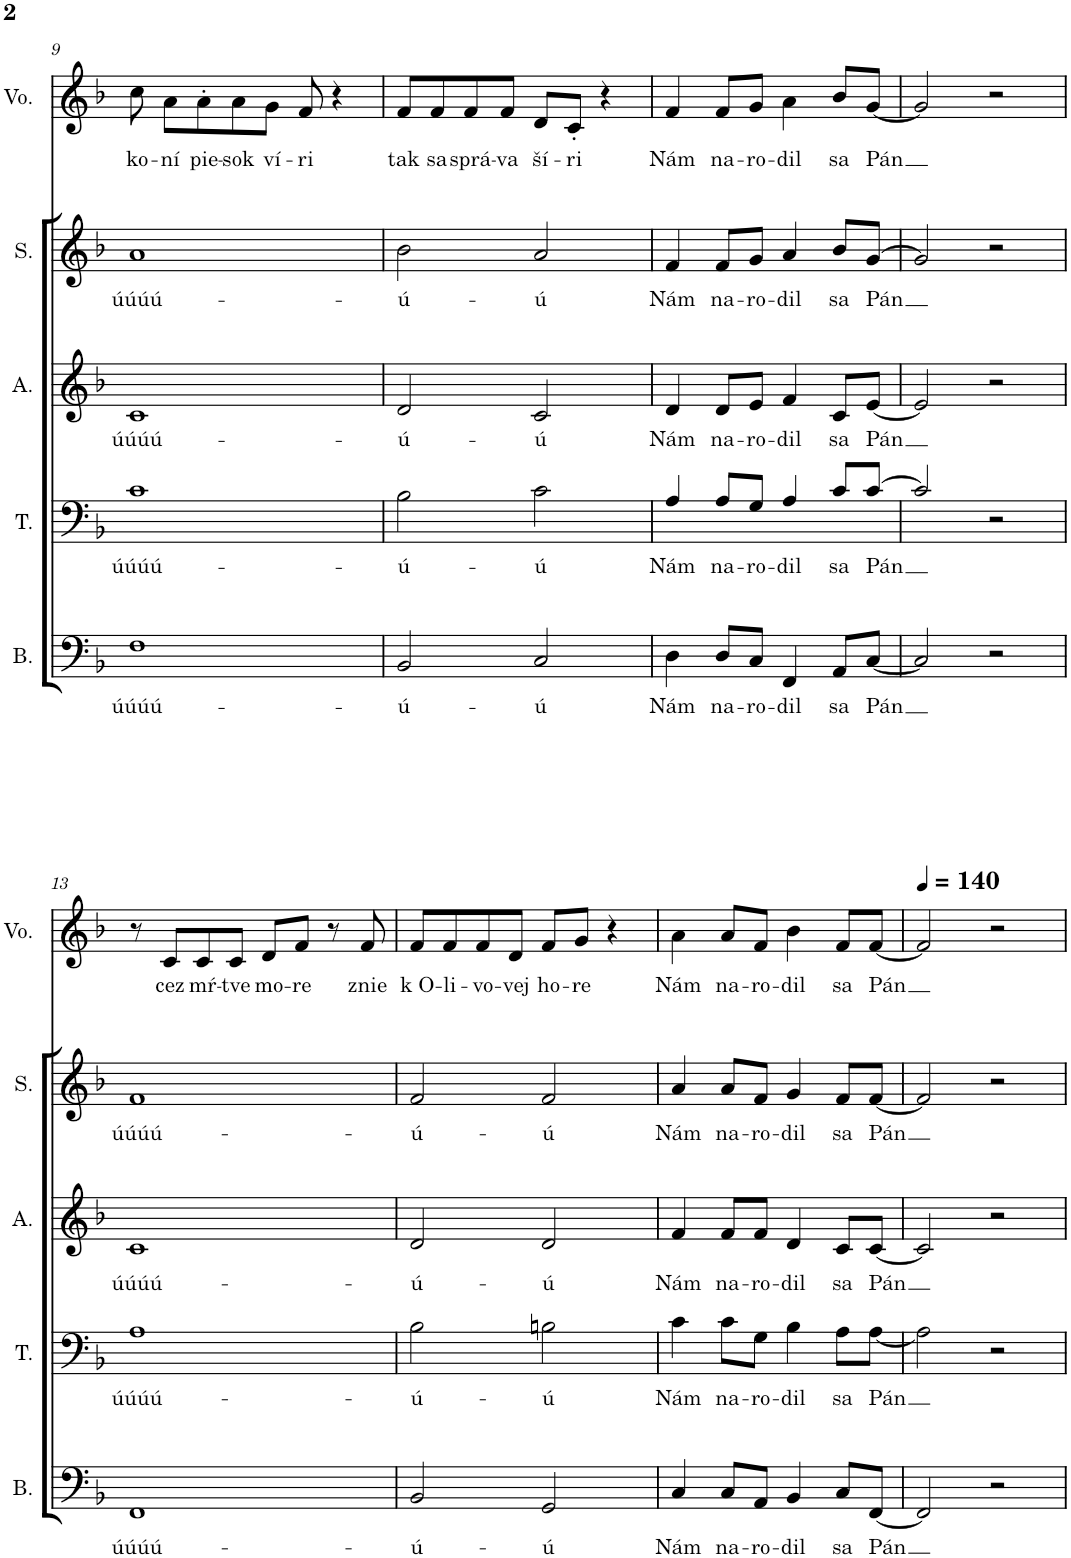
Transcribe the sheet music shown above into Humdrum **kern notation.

**kern	**text	**kern	**text	**kern	**text	**kern	**text	**kern	**text
*part5	*part5	*part4	*part4	*part3	*part3	*part2	*part2	*part1	*part1
*staff5	*staff5	*staff4	*staff4	*staff3	*staff3	*staff2	*staff2	*staff1	*staff1
*I"Bass	*	*I"Tenor	*	*I"Alto	*	*I"Soprano	*	*I"Voice	*
*I'B.	*	*I'T.	*	*I'A.	*	*I'S.	*	*I'Vo.	*
!!LO:PB:g=z
*clefF4	*	*clefF4	*	*clefG2	*	*clefG2	*	*clefG2	*
*k[b-]	*	*k[b-]	*	*k[b-]	*	*k[b-]	*	*k[b-]	*
*M4/4	*	*M4/4	*	*M4/4	*	*M4/4	*	*M4/4	*
=9	=9	=9	=9	=9	=9	=9	=9	=9	=9
!	!LO:LY:b	!	!LO:LY:b	!	!LO:LY:b	!	!LO:LY:b	!	!LO:LY:b
1F	úúúú-	1c	úúúú-	1c	úúúú-	1a	úúúú-	8cc\	ko-
!	!	!	!	!	!	!	!	!	!LO:LY:b
.	.	.	.	.	.	.	.	8a\L	-ní
!	!	!	!	!	!	!	!	!	!LO:LY:b
.	.	.	.	.	.	.	.	8a'\	pie-
!	!	!	!	!	!	!	!	!	!LO:LY:b
.	.	.	.	.	.	.	.	8a\	-sok
!	!	!	!	!	!	!	!	!	!LO:LY:b
.	.	.	.	.	.	.	.	8g\J	ví-
!	!	!	!	!	!	!	!	!	!LO:LY:b
.	.	.	.	.	.	.	.	8f/	-ri
.	.	.	.	.	.	.	.	4r	.
=10	=10	=10	=10	=10	=10	=10	=10	=10	=10
!	!LO:LY:b	!	!LO:LY:b	!	!LO:LY:b	!	!LO:LY:b	!	!LO:LY:b
2BB-/	-ú-	2B-\	-ú-	2d/	-ú-	2b-\	-ú-	8f/L	tak
!	!	!	!	!	!	!	!	!	!LO:LY:b
.	.	.	.	.	.	.	.	8f/	sa
!	!	!	!	!	!	!	!	!	!LO:LY:b
.	.	.	.	.	.	.	.	8f/	sprá-
!	!	!	!	!	!	!	!	!	!LO:LY:b
.	.	.	.	.	.	.	.	8f/J	-va
!	!LO:LY:b	!	!LO:LY:b	!	!LO:LY:b	!	!LO:LY:b	!	!LO:LY:b
2C/	-ú	2c\	-ú	2c/	-ú	2a/	-ú	8d/L	ší-
!	!	!	!	!	!	!	!	!	!LO:LY:b
.	.	.	.	.	.	.	.	8c'/J	-ri
.	.	.	.	.	.	.	.	4r	.
=11	=11	=11	=11	=11	=11	=11	=11	=11	=11
!	!LO:LY:b	!	!LO:LY:b	!	!LO:LY:b	!	!LO:LY:b	!	!LO:LY:b
4D\	Nám	4A/	Nám	4d/	Nám	4f/	Nám	4f/	Nám
!	!LO:LY:b	!	!LO:LY:b	!	!LO:LY:b	!	!LO:LY:b	!	!LO:LY:b
8D/L	na-	8A/L	na-	8d/L	na-	8f/L	na-	8f/L	na-
!	!LO:LY:b	!	!LO:LY:b	!	!LO:LY:b	!	!LO:LY:b	!	!LO:LY:b
8C/J	-ro-	8G/J	-ro-	8e/J	-ro-	8g/J	-ro-	8g/J	-ro-
!	!LO:LY:b	!	!LO:LY:b	!	!LO:LY:b	!	!LO:LY:b	!	!LO:LY:b
4FF/	-dil	4A/	-dil	4f/	-dil	4a/	-dil	4a\	-dil
!	!LO:LY:b	!	!LO:LY:b	!	!LO:LY:b	!	!LO:LY:b	!	!LO:LY:b
8AA/L	sa	8c/L	sa	8c/L	sa	8b-/L	sa	8b-/L	sa
!	!LO:LY:b	!	!LO:LY:b	!	!LO:LY:b	!	!LO:LY:b	!	!LO:LY:b
[<8C/J	Pán	[>8c/J	Pán	[<8e/J	Pán	[>8g/J	Pán	[8g/J	Pán
=12	=12	=12	=12	=12	=12	=12	=12	=12	=12
2C/]	.	2c/]	.	2e/]	.	2g/]	.	2g/]	.
2r	.	2r	.	2r	.	2r	.	2r	.
!!LO:LB:g=z
=13	=13	=13	=13	=13	=13	=13	=13	=13	=13
!	!LO:LY:b	!	!LO:LY:b	!	!LO:LY:b	!	!LO:LY:b	!	!
1FF	úúúú-	1A	úúúú-	1c	úúúú-	1f	úúúú-	8r	.
!	!	!	!	!	!	!	!	!	!LO:LY:b
.	.	.	.	.	.	.	.	8c/L	cez
!	!	!	!	!	!	!	!	!	!LO:LY:b
.	.	.	.	.	.	.	.	8c/	mŕ-
!	!	!	!	!	!	!	!	!	!LO:LY:b
.	.	.	.	.	.	.	.	8c/J	-tve
!	!	!	!	!	!	!	!	!	!LO:LY:b
.	.	.	.	.	.	.	.	8d/L	mo-
!	!	!	!	!	!	!	!	!	!LO:LY:b
.	.	.	.	.	.	.	.	8f/J	-re
.	.	.	.	.	.	.	.	8r	.
!	!	!	!	!	!	!	!	!	!LO:LY:b
.	.	.	.	.	.	.	.	8f/	znie
=14	=14	=14	=14	=14	=14	=14	=14	=14	=14
!	!LO:LY:b	!	!LO:LY:b	!	!LO:LY:b	!	!LO:LY:b	!	!LO:LY:b
2BB-/	-ú-	2B-\	-ú-	2d/	-ú-	2f/	-ú-	8f/L	k O-
!	!	!	!	!	!	!	!	!	!LO:LY:b
.	.	.	.	.	.	.	.	8f/	-li-
!	!	!	!	!	!	!	!	!	!LO:LY:b
.	.	.	.	.	.	.	.	8f/	-vo-
!	!	!	!	!	!	!	!	!	!LO:LY:b
.	.	.	.	.	.	.	.	8d/J	-vej
!	!LO:LY:b	!	!LO:LY:b	!	!LO:LY:b	!	!LO:LY:b	!	!LO:LY:b
2GG/	-ú	2Bn\	-ú	2d/	-ú	2f/	-ú	8f/L	ho-
!	!	!	!	!	!	!	!	!	!LO:LY:b
.	.	.	.	.	.	.	.	8g/J	-re
.	.	.	.	.	.	.	.	4r	.
=15	=15	=15	=15	=15	=15	=15	=15	=15	=15
!	!LO:LY:b	!	!LO:LY:b	!	!LO:LY:b	!	!LO:LY:b	!	!LO:LY:b
4C/	Nám	4c\	Nám	4f/	Nám	4a/	Nám	4a\	Nám
!	!LO:LY:b	!	!LO:LY:b	!	!LO:LY:b	!	!LO:LY:b	!	!LO:LY:b
8C/L	na-	8c\L	na-	8f/L	na-	8a/L	na-	8a/L	na-
!	!LO:LY:b	!	!LO:LY:b	!	!LO:LY:b	!	!LO:LY:b	!	!LO:LY:b
8AA/J	-ro-	8G\J	-ro-	8f/J	-ro-	8f/J	-ro-	8f/J	-ro-
!	!LO:LY:b	!	!LO:LY:b	!	!LO:LY:b	!	!LO:LY:b	!	!LO:LY:b
4BB-/	-dil	4B-\	-dil	4d/	-dil	4g/	-dil	4b-\	-dil
!	!LO:LY:b	!	!LO:LY:b	!	!LO:LY:b	!	!LO:LY:b	!	!LO:LY:b
8C/L	sa	8A\L	sa	8c/L	sa	8f/L	sa	8f/L	sa
!	!LO:LY:b	!	!LO:LY:b	!	!LO:LY:b	!	!LO:LY:b	!	!LO:LY:b
[<8FF/J	Pán	[<8A\J	Pán	[<8c/J	Pán	[8f/J	Pán	[<8f/J	Pán
=16	=16	=16	=16	=16	=16	=16	=16	=16	=16
*	*	*	*	*	*	*	*	*MM140	*
2FF/]	.	2A\]	.	2c/]	.	2f/]	.	2f/]	.
2r	.	2r	.	2r	.	2r	.	2r	.
=	=	=	=	=	=	=	=	=	=
*-	*-	*-	*-	*-	*-	*-	*-	*-	*-
